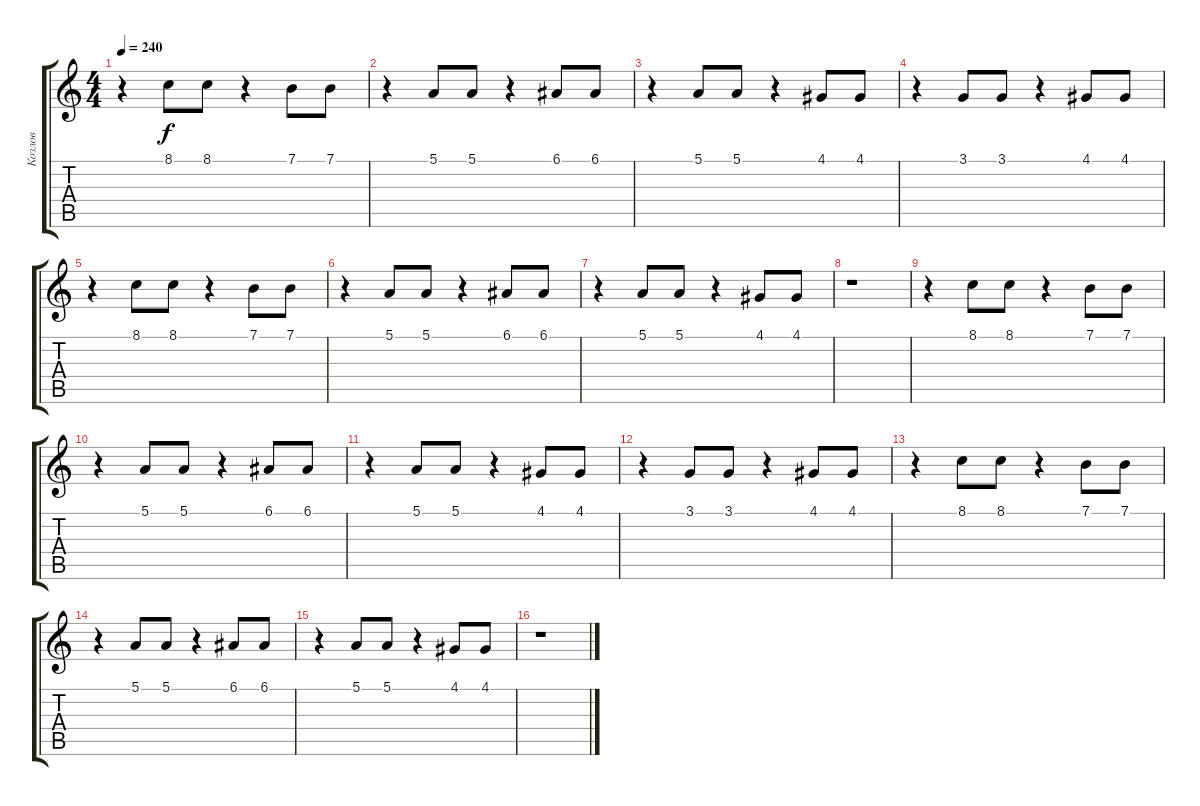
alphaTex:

\track ("Козлов" "Козлов") {instrument vibraphone}
\staff {score tabs}
\tuning (E4 B3 G3 D3 A2 E2) {hide}
\ts (4 4)
\tempo 240
\clef g2
\ks c
r.4{dy f} 8.1.8 8.1.8 r.4 7.1.8 7.1.8 |
r.4 5.1.8 5.1.8 r.4 6.1.8 6.1.8 |
r.4 5.1.8 5.1.8 r.4 4.1.8 4.1.8 |
r.4 3.1.8 3.1.8 r.4 4.1.8 4.1.8 |
r.4 8.1.8 8.1.8 r.4 7.1.8 7.1.8 |
r.4 5.1.8 5.1.8 r.4 6.1.8 6.1.8 |
r.4 5.1.8 5.1.8 r.4 4.1.8 4.1.8 |
r.1 |
r.4 8.1.8 8.1.8 r.4 7.1.8 7.1.8 |
r.4 5.1.8 5.1.8 r.4 6.1.8 6.1.8 |
r.4 5.1.8 5.1.8 r.4 4.1.8 4.1.8 |
r.4 3.1.8 3.1.8 r.4 4.1.8 4.1.8 |
r.4 8.1.8 8.1.8 r.4 7.1.8 7.1.8 |
r.4 5.1.8 5.1.8 r.4 6.1.8 6.1.8 |
r.4 5.1.8 5.1.8 r.4 4.1.8 4.1.8 |
r.1
